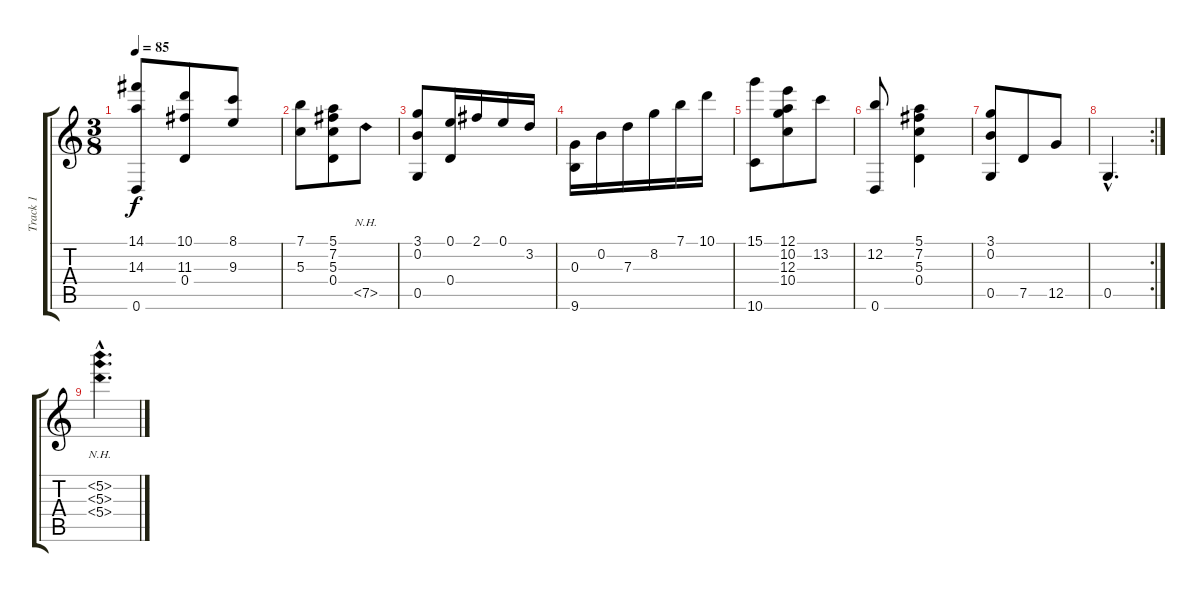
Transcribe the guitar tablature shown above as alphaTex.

\track ("Track 1" "Track 1") {instrument acousticguitarnylon}
\staff {score tabs}
\tuning (E4 B3 G3 D3 G2 D2) {hide}
\ts (3 8)
\tempo 85
\clef g2
\ks c
(14.1 14.3 0.6).8{dy f} (10.1 11.3 0.4).8 (8.1 9.3).8 |
(7.1 5.3).8 (5.1 7.2 5.3 0.4).8 7.5{nh}.8 |
(3.1 0.2 0.5).8 (0.1 0.4).16 2.1.16 0.1.16 3.2.16 |
(0.3 9.6).16 0.2.16 7.3.16 8.2.16 7.1.16 10.1.16 |
(15.1 10.6).8 (12.1 10.2 12.3 10.4).8 13.2.8 |
(12.2 0.6).8 (5.1 7.2 5.3 0.4).4 |
(3.1 0.2 0.5).8 7.5.8 12.5.8 |
\rc 2
0.5{hac}.4{d} |
(5.2{nh hac} 5.3{nh hac} 5.4{nh hac}).4{d}
